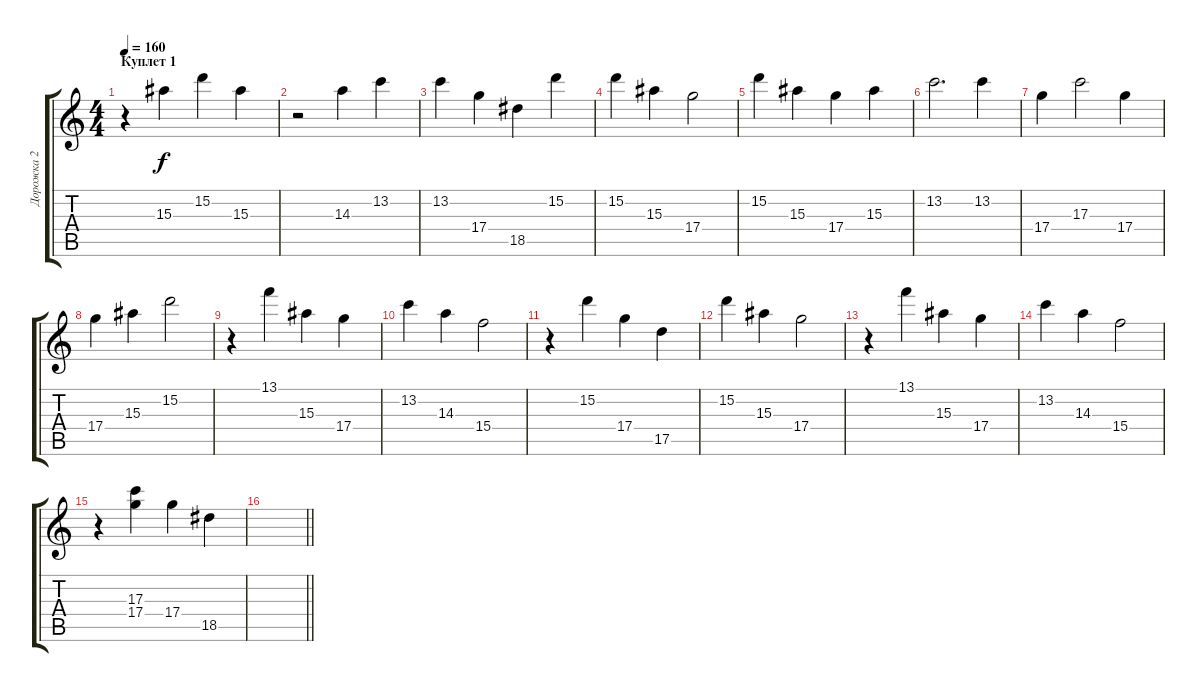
\track ("Дорожка 2" "Дорожка 2") {instrument acousticguitarsteel}
\staff {score tabs}
\tuning (E4 B3 G3 D3 A2 E2) {hide}
\ts (4 4)
\section ("" "Куплет 1")
\tempo 160
\clef g2
\ks c
r.4{dy ff} 15.3.4{dy f} 15.2.4 15.3.4 |
r.2 14.3.4 13.2.4 |
13.2.4 17.4.4 18.5.4 15.2.4 |
15.2.4 15.3.4 17.4.2 |
15.2.4 15.3.4 17.4.4 15.3.4 |
13.2.2{d} 13.2.4 |
17.4.4 17.3.2 17.4.4 |
17.4.4 15.3.4 15.2.2 |
r.4 13.1.4 15.3.4 17.4.4 |
13.2.4 14.3.4 15.4.2 |
r.4 15.2.4 17.4.4 17.5.4 |
15.2.4 15.3.4 17.4.2 |
r.4 13.1.4 15.3.4 17.4.4 |
13.2.4 14.3.4 15.4.2 |
r.4 (17.3 17.4).4 17.4.4 18.5.4 |
\barLineRight lightlight
